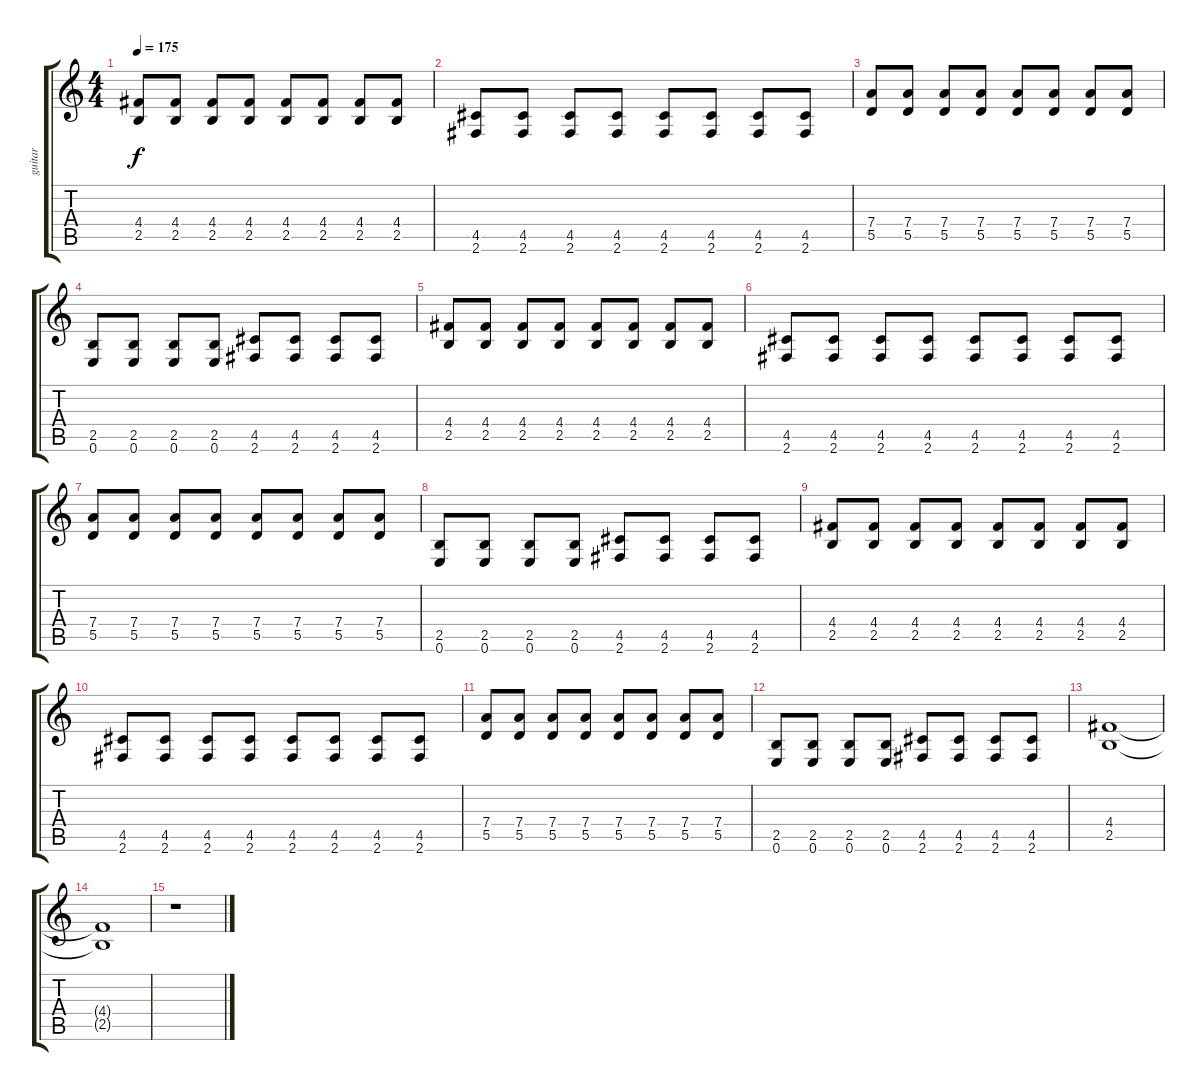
\track ("guitar" "guitar") {instrument distortionguitar}
\staff {score tabs}
\tuning (E4 B3 G3 D3 A2 E2) {hide}
\ts (4 4)
\tempo 175
\clef g2
\ks c
(4.4 2.5).8{dy f} (4.4 2.5).8 (4.4 2.5).8 (4.4 2.5).8 (4.4 2.5).8 (4.4 2.5).8 (4.4 2.5).8 (4.4 2.5).8 |
(4.5 2.6).8 (4.5 2.6).8 (4.5 2.6).8 (4.5 2.6).8 (4.5 2.6).8 (4.5 2.6).8 (4.5 2.6).8 (4.5 2.6).8 |
(7.4 5.5).8 (7.4 5.5).8 (7.4 5.5).8 (7.4 5.5).8 (7.4 5.5).8 (7.4 5.5).8 (7.4 5.5).8 (7.4 5.5).8 |
(2.5 0.6).8 (2.5 0.6).8 (2.5 0.6).8 (2.5 0.6).8 (4.5 2.6).8 (4.5 2.6).8 (4.5 2.6).8 (4.5 2.6).8 |
(4.4 2.5).8 (4.4 2.5).8 (4.4 2.5).8 (4.4 2.5).8 (4.4 2.5).8 (4.4 2.5).8 (4.4 2.5).8 (4.4 2.5).8 |
(4.5 2.6).8 (4.5 2.6).8 (4.5 2.6).8 (4.5 2.6).8 (4.5 2.6).8 (4.5 2.6).8 (4.5 2.6).8 (4.5 2.6).8 |
(7.4 5.5).8 (7.4 5.5).8 (7.4 5.5).8 (7.4 5.5).8 (7.4 5.5).8 (7.4 5.5).8 (7.4 5.5).8 (7.4 5.5).8 |
(2.5 0.6).8 (2.5 0.6).8 (2.5 0.6).8 (2.5 0.6).8 (4.5 2.6).8 (4.5 2.6).8 (4.5 2.6).8 (4.5 2.6).8 |
(4.4 2.5).8 (4.4 2.5).8 (4.4 2.5).8 (4.4 2.5).8 (4.4 2.5).8 (4.4 2.5).8 (4.4 2.5).8 (4.4 2.5).8 |
(4.5 2.6).8 (4.5 2.6).8 (4.5 2.6).8 (4.5 2.6).8 (4.5 2.6).8 (4.5 2.6).8 (4.5 2.6).8 (4.5 2.6).8 |
(7.4 5.5).8 (7.4 5.5).8 (7.4 5.5).8 (7.4 5.5).8 (7.4 5.5).8 (7.4 5.5).8 (7.4 5.5).8 (7.4 5.5).8 |
(2.5 0.6).8 (2.5 0.6).8 (2.5 0.6).8 (2.5 0.6).8 (4.5 2.6).8 (4.5 2.6).8 (4.5 2.6).8 (4.5 2.6).8 |
(4.4 2.5).1 |
(4.4{t} 2.5{t}).1 |
r.1
